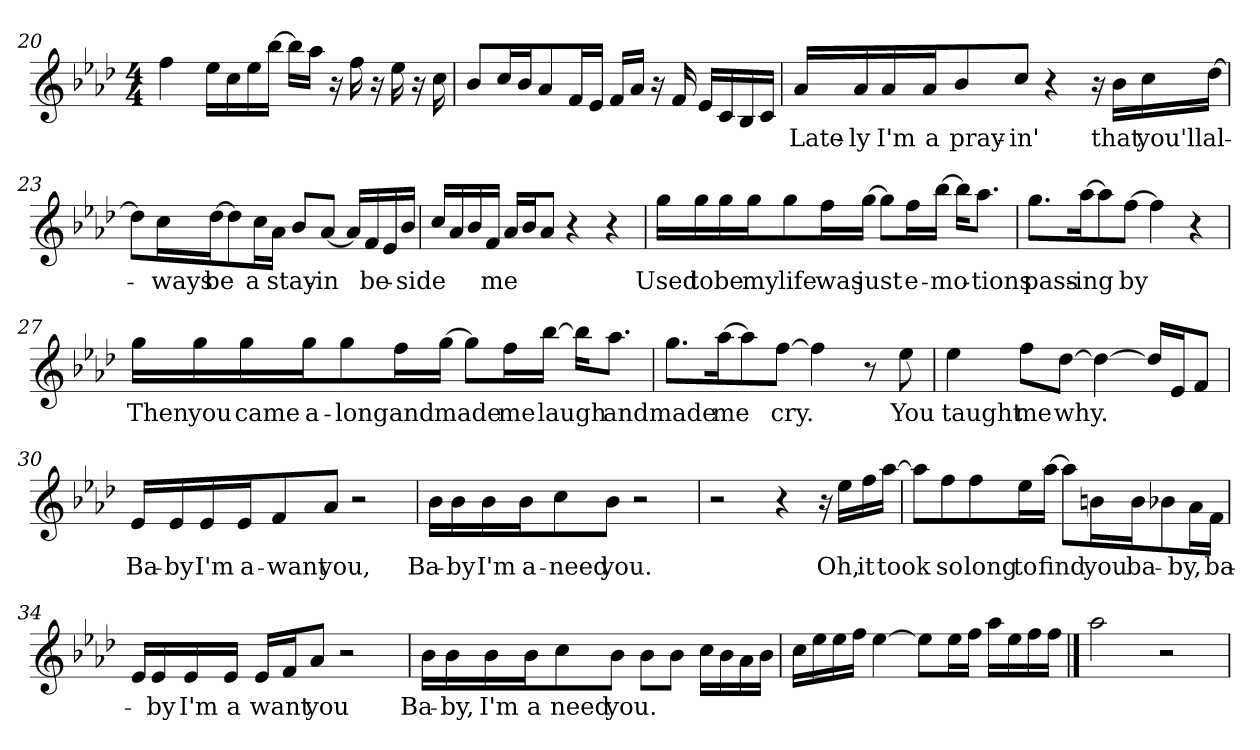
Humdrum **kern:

**kern	**text
*part1	*part1
*staff1	*staff1
*clefG2	*
*k[b-e-a-d-]	*
*A-:	*
*M4/4	*
=20	=20
4ff\	.
16ee-\LL	.
16cc\	.
16ee-\	.
[16bb-\JJ	.
16bb-\LL]	.
16aa-\JJ	.
16r	.
16ff\	.
16r	.
16ee-\	.
16r	.
16cc\	.
!!LO:LB:g=z
=21	=21
8b-/L	.
16cc/L	.
16b-/J	.
8a-/	.
16f/L	.
16e-/JJ	.
16f/LL	.
16a-/JJ	.
16r	.
16f/	.
16e-/LL	.
16c/	.
16B-/	.
16c/JJ	.
=22	=22
16a-/LL	Late-
16a-/	-ly
16a-/	I'm
16a-/J	a
8b-/	pray-
8cc/J	-in'
4r	.
16r	.
16b-\LL	that
16cc\	you'll
[16dd-\JJ	al-
!!LO:PB:g=z
=23	=23
8dd-\L]	.
16cc\L	-ways
[16dd-\J	be
8dd-\]	.
16cc\L	a
16a-\JJ	stay-
8b-/L	.
[8a-/J	-in
16a-/LL]	.
16f/	be-
16e-/	.
16b-/JJ	-side
=24	=24
16cc/LL	.
16a-/	.
16b-/	.
16f/JJ	me
16a-/LL	.
16b-/J	.
8a-/J	.
4r	.
4r	.
=25	=25
16gg\LL	Used
16gg\	to
16gg\	be
16gg\J	my
8gg\	life
16ff\L	was
[16gg\JJ	just
8gg\L]	.
16ff\L	e-
[16bb-\JJ	-mo-
16bb-\KL]	.
8.aa-\J	-tions
!!LO:LB:g=z
=26	=26
8.gg\L	pass-
[16aa-\K	-ing
8aa-\]	.
[8ff\J	by
4ff\]	.
4r	.
=27	=27
16gg\LL	Then
16gg\	you
16gg\	came
16gg\J	a-
8gg\	-long
16ff\L	and
[16gg\JJ	made
8gg\L]	.
16ff\L	me
[16bb-\JJ	laugh
16bb-\KL]	.
8.aa-\J	and
=28	=28
8.gg\L	made
[16aa-\K	me
8aa-\]	.
[8ff\J	cry.
4ff\]	.
8r	.
8ee-\	You
!!LO:LB:g=z
=29	=29
4ee-\	taught
8ff\L	me
[8dd-\J	why.
4dd-\_	.
16dd-/LL]	.
16e-/J	.
8f/J	.
=30	=30
16e-/LL	Ba-
16e-/	-by
16e-/	I'm
16e-/J	a-
8f/	-want
8a-/J	you,
2r	.
=31	=31
16b-\LL	Ba-
16b-\	-by
16b-\	I'm
16b-\J	a-
8cc\	-need
8b-\J	you.
2r	.
=32	=32
2r	.
4r	.
16r	.
16ee-\LL	Oh,
16ff\	it
[16aa-\JJ	took
!!LO:LB:g=z
=33	=33
8aa-\L]	.
8ff\	so
8ff\	long
16ee-\L	to
[16aa-\JJ	find
8aa-\L]	.
16bn\L	you
16b\J	ba-
8b-X\	.
16a-\L	-by,
16f\JJ	ba-
=34	=34
16e-/LL	.
16e-/	-by
16e-/	I'm
16e-/JJ	a
16e-/LL	want
16f/J	.
8a-/J	you
2r	.
=35	=35
16b-\LL	Ba-
16b-\	-by,
16b-\	I'm
16b-\J	a
8cc\	need
8b-\J	you.
8b-\L	.
8b-\J	.
16cc\LL	.
16b-\	.
16a-\	.
16b-\JJ	.
!!LO:LB:g=z
=36	=36
16cc\LL	.
16ee-\	.
16ee-\	.
16ff\JJ	.
[4ee-\	.
8ee-\L]	.
16ee-\L	.
16ff\JJ	.
16aa-\LL	.
16ee-\	.
16ff\	.
16ff\JJ	.
==37	==37
2aa-\	.
2r	.
=	=
*-	*-
